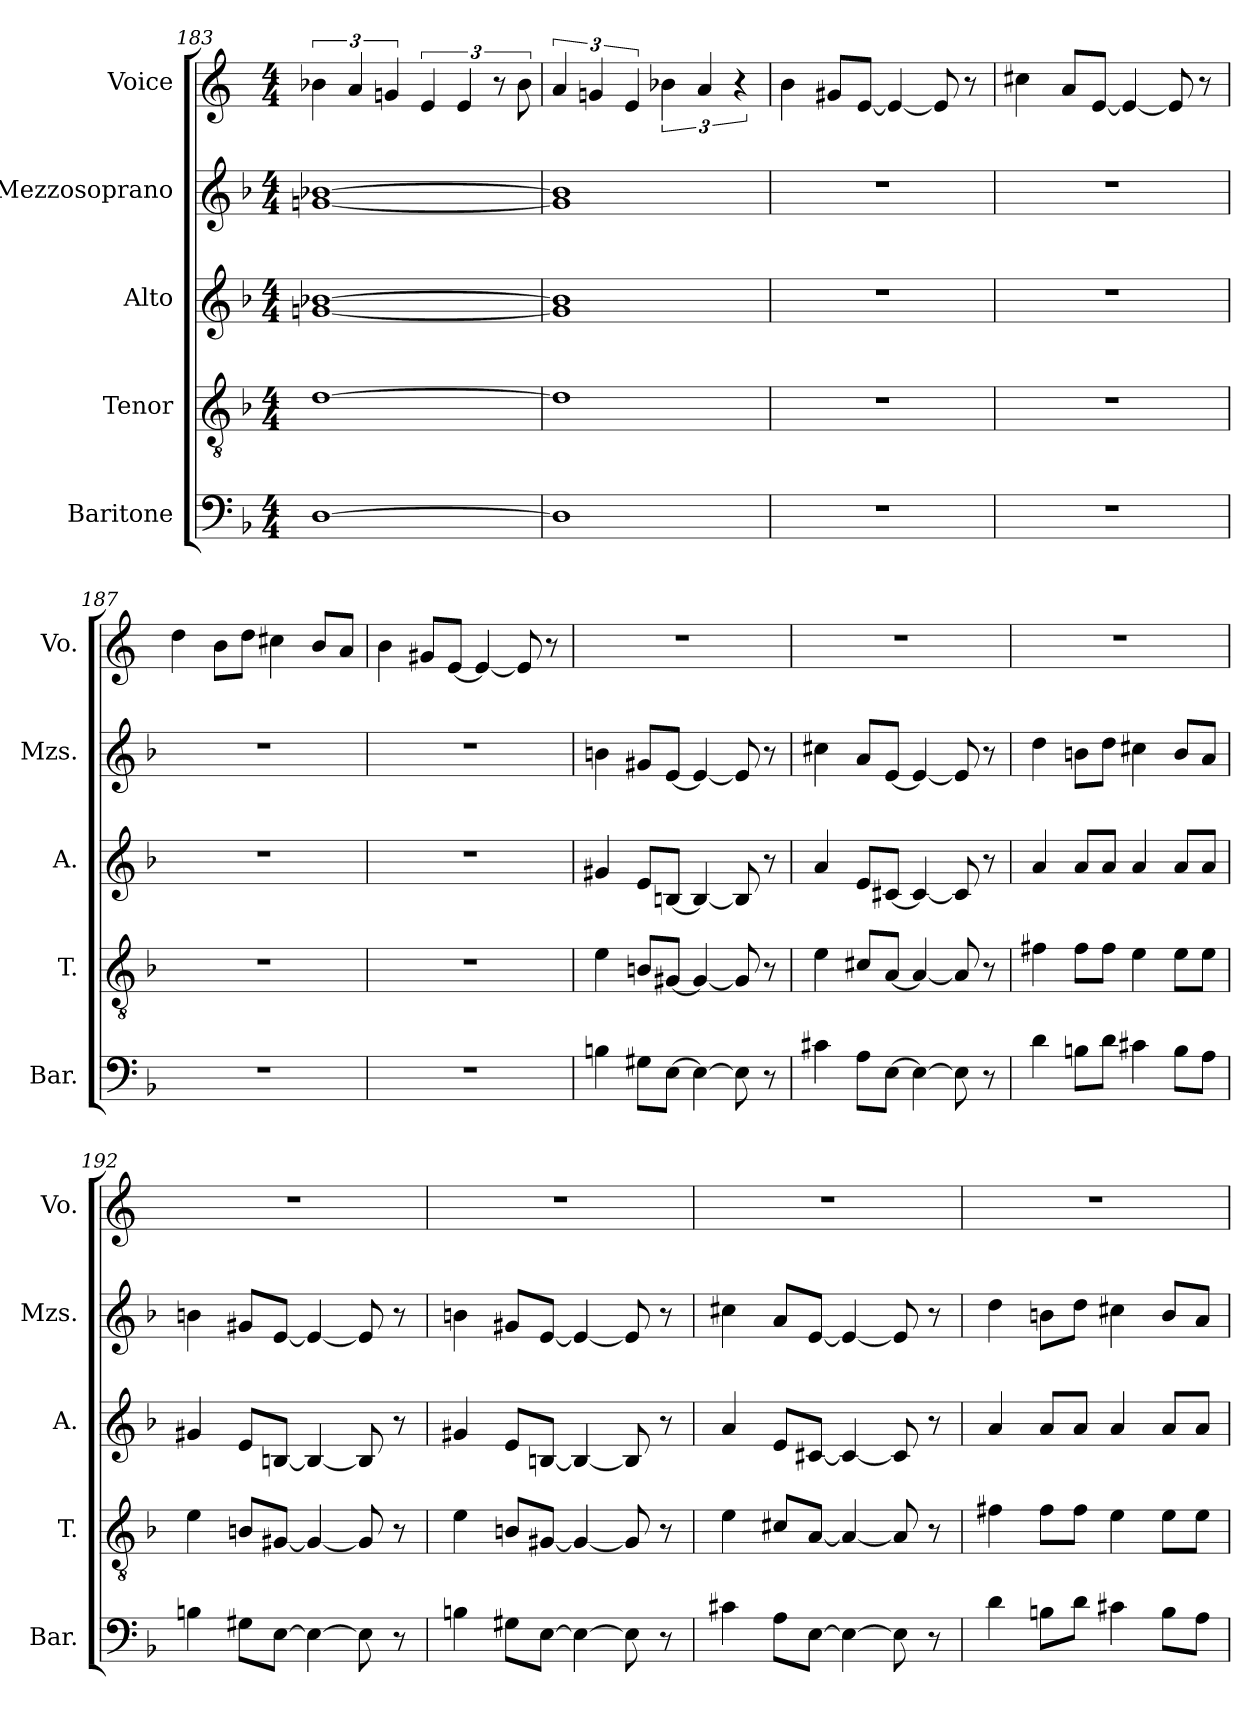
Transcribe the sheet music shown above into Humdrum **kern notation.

**kern	**kern	**kern	**kern	**kern
*part5	*part4	*part3	*part2	*part1
*staff5	*staff4	*staff3	*staff2	*staff1
*I"Baritone	*I"Tenor	*I"Alto	*I"Mezzosoprano	*I"Voice
*I'Bar.	*I'T.	*I'A.	*I'Mzs.	*I'Vo.
!!LO:LB:g=z
*clefF4	*clefGv2	*clefG2	*clefG2	*clefG2
*k[b-]	*k[b-]	*k[b-]	*k[b-]	*k[]
*F:	*F:	*F:	*F:	*C:
*M4/4	*M4/4	*M4/4	*M4/4	*M4/4
=183	=183	=183	=183	=183
[1D	[1d	[1gn [1b-X	[1gn [1b-X	6b-X\
.	.	.	.	6a/
.	.	.	.	6gn/
.	.	.	.	6e/
.	.	.	.	6e/
.	.	.	.	12r
.	.	.	.	12b-\
=184	=184	=184	=184	=184
1D]	1d]	1g] 1b-]	1g] 1b-]	6a/
.	.	.	.	6gn/
.	.	.	.	6e/
.	.	.	.	6b-X\
.	.	.	.	6a/
.	.	.	.	6r
=185	=185	=185	=185	=185
1r	1r	1r	1r	4b\
.	.	.	.	8g#/L
.	.	.	.	[8e/J
.	.	.	.	4e/_
.	.	.	.	8e/]
.	.	.	.	8r
=186	=186	=186	=186	=186
1r	1r	1r	1r	4cc#\
.	.	.	.	8a/L
.	.	.	.	[8e/J
.	.	.	.	4e/_
.	.	.	.	8e/]
.	.	.	.	8r
=187	=187	=187	=187	=187
1r	1r	1r	1r	4dd\
.	.	.	.	8b\L
.	.	.	.	8dd\J
.	.	.	.	4cc#\
.	.	.	.	8b/L
.	.	.	.	8a/J
=188	=188	=188	=188	=188
1r	1r	1r	1r	4b\
.	.	.	.	8g#/L
.	.	.	.	[8e/J
.	.	.	.	4e/_
.	.	.	.	8e/]
.	.	.	.	8r
=189	=189	=189	=189	=189
4B\	4e\	4g#/	4b\	1r
8G#\L	8B/L	8e/L	8g#/L	.
[8E\J	[8G#/J	[8B/J	[8e/J	.
4E\_	4G#/_	4B/_	4e/_	.
8E\]	8G#/]	8B/]	8e/]	.
8r	8r	8r	8r	.
!!LO:LB:g=z
=190	=190	=190	=190	=190
4c#\	4e\	4a/	4cc#\	1r
8A\L	8c#/L	8e/L	8a/L	.
[8E\J	[8A/J	[8c#/J	[8e/J	.
4E\_	4A/_	4c#/_	4e/_	.
8E\]	8A/]	8c#/]	8e/]	.
8r	8r	8r	8r	.
=191	=191	=191	=191	=191
4d\	4f#\	4a/	4dd\	1r
8B\L	8f#\L	8a/L	8b\L	.
8d\J	8f#\J	8a/J	8dd\J	.
4c#\	4e\	4a/	4cc#\	.
8B\L	8e\L	8a/L	8b/L	.
8A\J	8e\J	8a/J	8a/J	.
=192	=192	=192	=192	=192
4B\	4e\	4g#/	4b\	1r
8G#\L	8B/L	8e/L	8g#/L	.
[8E\J	[8G#/J	[8B/J	[8e/J	.
4E\_	4G#/_	4B/_	4e/_	.
8E\]	8G#/]	8B/]	8e/]	.
8r	8r	8r	8r	.
=193	=193	=193	=193	=193
4B\	4e\	4g#/	4b\	1r
8G#\L	8B/L	8e/L	8g#/L	.
[8E\J	[8G#/J	[8B/J	[8e/J	.
4E\_	4G#/_	4B/_	4e/_	.
8E\]	8G#/]	8B/]	8e/]	.
8r	8r	8r	8r	.
=194	=194	=194	=194	=194
4c#\	4e\	4a/	4cc#\	1r
8A\L	8c#/L	8e/L	8a/L	.
[8E\J	[8A/J	[8c#/J	[8e/J	.
4E\_	4A/_	4c#/_	4e/_	.
8E\]	8A/]	8c#/]	8e/]	.
8r	8r	8r	8r	.
=195	=195	=195	=195	=195
4d\	4f#\	4a/	4dd\	1r
8B\L	8f#\L	8a/L	8b\L	.
8d\J	8f#\J	8a/J	8dd\J	.
4c#\	4e\	4a/	4cc#\	.
8B\L	8e\L	8a/L	8b/L	.
8A\J	8e\J	8a/J	8a/J	.
=	=	=	=	=
*-	*-	*-	*-	*-
